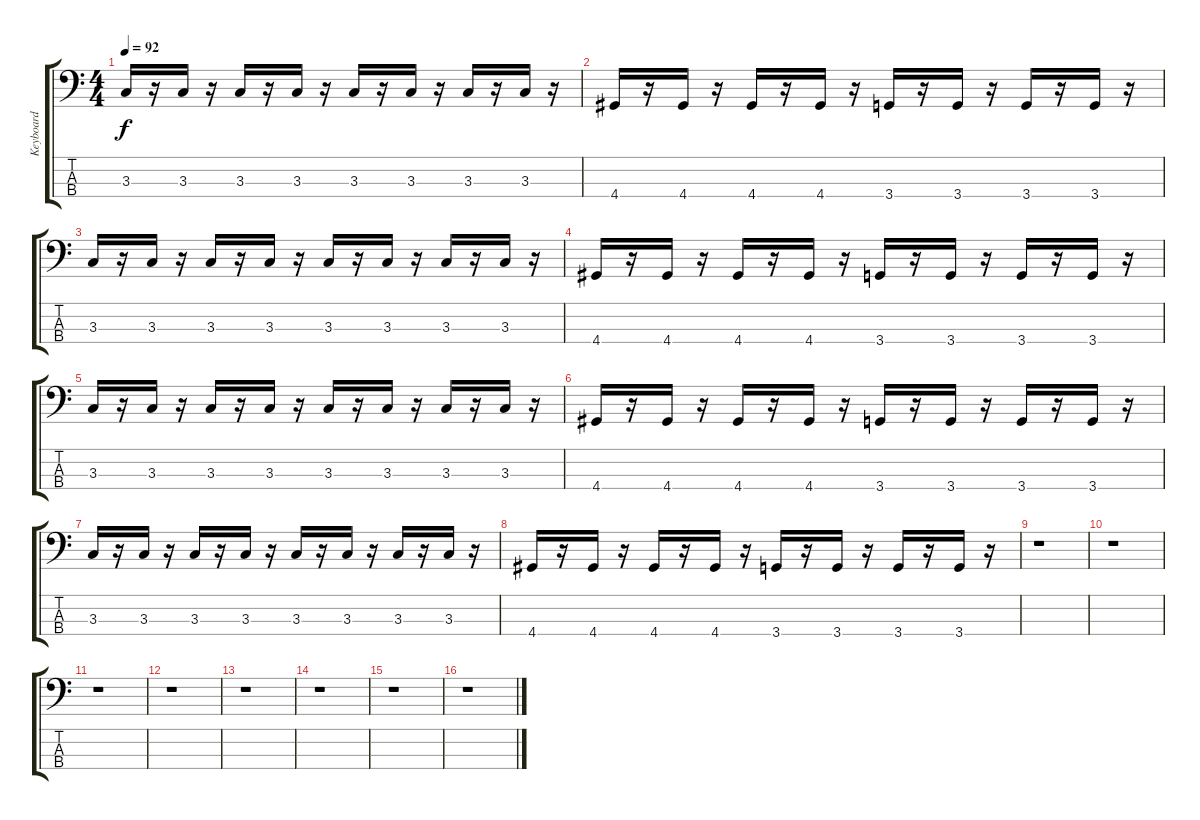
\track ("Keyboard" "Keyboard") {instrument acousticbass}
\staff {score tabs}
\tuning (G2 D2 A1 E1) {hide}
\ts (4 4)
\tempo 92
\clef f4
\ks c
3.3.16{dy f} r.16 3.3.16 r.16 3.3.16 r.16 3.3.16 r.16 3.3.16 r.16 3.3.16 r.16 3.3.16 r.16 3.3.16 r.16 |
4.4.16 r.16 4.4.16 r.16 4.4.16 r.16 4.4.16 r.16 3.4.16 r.16 3.4.16 r.16 3.4.16 r.16 3.4.16 r.16 |
3.3.16 r.16 3.3.16 r.16 3.3.16 r.16 3.3.16 r.16 3.3.16 r.16 3.3.16 r.16 3.3.16 r.16 3.3.16 r.16 |
4.4.16 r.16 4.4.16 r.16 4.4.16 r.16 4.4.16 r.16 3.4.16 r.16 3.4.16 r.16 3.4.16 r.16 3.4.16 r.16 |
3.3.16 r.16 3.3.16 r.16 3.3.16 r.16 3.3.16 r.16 3.3.16 r.16 3.3.16 r.16 3.3.16 r.16 3.3.16 r.16 |
4.4.16 r.16 4.4.16 r.16 4.4.16 r.16 4.4.16 r.16 3.4.16 r.16 3.4.16 r.16 3.4.16 r.16 3.4.16 r.16 |
3.3.16 r.16 3.3.16 r.16 3.3.16 r.16 3.3.16 r.16 3.3.16 r.16 3.3.16 r.16 3.3.16 r.16 3.3.16 r.16 |
4.4.16 r.16 4.4.16 r.16 4.4.16 r.16 4.4.16 r.16 3.4.16 r.16 3.4.16 r.16 3.4.16 r.16 3.4.16 r.16 |
r.1 |
r.1 |
r.1 |
r.1 |
r.1 |
r.1 |
r.1 |
r.1
